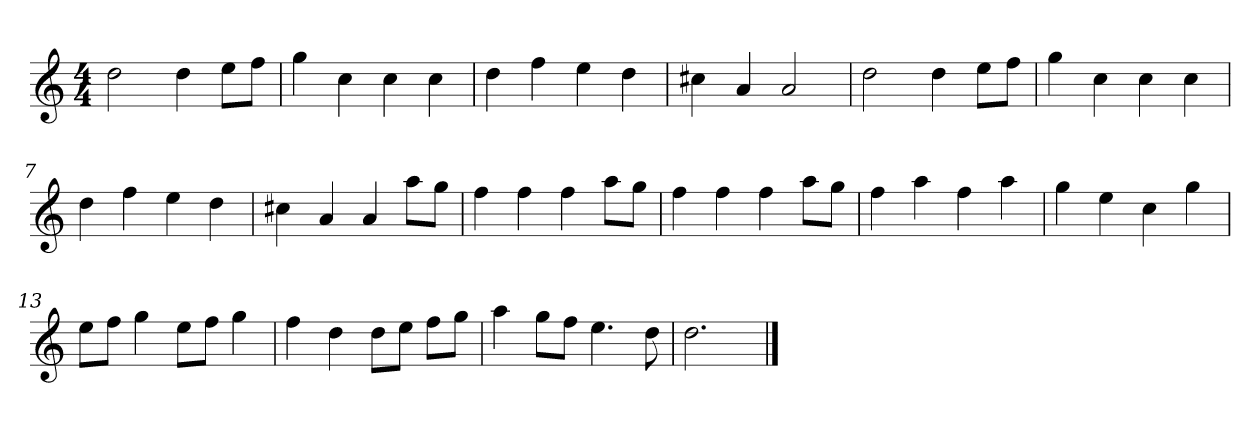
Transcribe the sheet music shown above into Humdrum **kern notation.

**kern
*part1
*staff1
*k[]
*M4/4
*MM120
=1
2dd
4dd
8eeL
8ffJ
=2
4gg
4cc
4cc
4cc
=3
4dd
4ff
4ee
4dd
=4
4cc#X
4a
2a
=5
2dd
4dd
8eeL
8ffJ
=6
4gg
4cc
4cc
4cc
=7
4dd
4ff
4ee
4dd
=8
4cc#X
4a
4a
8aaL
8ggJ
=9
4ff
4ff
4ff
8aaL
8ggJ
=10
4ff
4ff
4ff
8aaL
8ggJ
=11
4ff
4aa
4ff
4aa
=12
4gg
4ee
4cc
4gg
=13
8eeL
8ffJ
4gg
8eeL
8ffJ
4gg
=14
4ff
4dd
8ddL
8eeJ
8ffL
8ggJ
=15
4aa
8ggL
8ffJ
4.ee
8dd
=16
2.dd
==
*-
